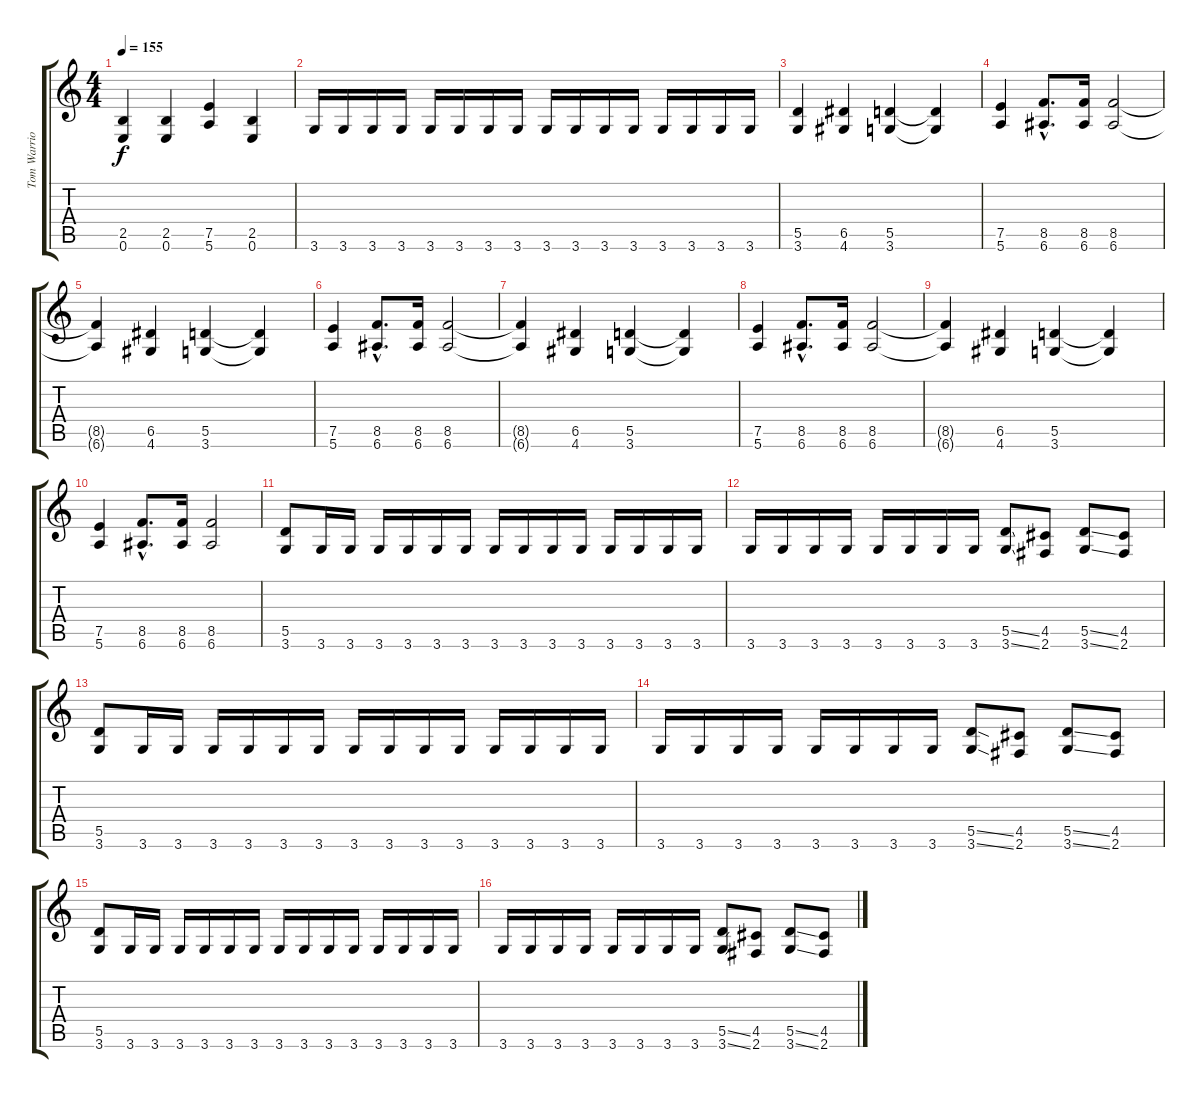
\track ("Tom Warrior" "Tom Warrio") {instrument distortionguitar}
\staff {score tabs}
\tuning (E4 B3 G3 D3 A2 E2) {hide}
\ts (4 4)
\tempo 155
\clef g2
\ks c
(2.5 0.6).4{dy f} (2.5 0.6).4 (7.5 5.6).4 (2.5 0.6).4 |
3.6.16 3.6.16 3.6.16 3.6.16 3.6.16 3.6.16 3.6.16 3.6.16 3.6.16 3.6.16 3.6.16 3.6.16 3.6.16 3.6.16 3.6.16 3.6.16 |
(5.5 3.6).4 (6.5 4.6).4 (5.5 3.6).4 (5.5{t} 3.6{t}).4 |
(7.5 5.6).4 (8.5{hac} 6.6{hac}).8{d} (8.5 6.6).16 (8.5 6.6).2 |
(8.5{t} 6.6{t}).4 (6.5 4.6).4 (5.5 3.6).4 (5.5{t} 3.6{t}).4 |
(7.5 5.6).4 (8.5{hac} 6.6{hac}).8{d} (8.5 6.6).16 (8.5 6.6).2 |
(8.5{t} 6.6{t}).4 (6.5 4.6).4 (5.5 3.6).4 (5.5{t} 3.6{t}).4 |
(7.5 5.6).4 (8.5{hac} 6.6{hac}).8{d} (8.5 6.6).16 (8.5 6.6).2 |
(8.5{t} 6.6{t}).4 (6.5 4.6).4 (5.5 3.6).4 (5.5{t} 3.6{t}).4 |
(7.5 5.6).4 (8.5{hac} 6.6{hac}).8{d} (8.5 6.6).16 (8.5 6.6).2 |
(5.5 3.6).8 3.6.16 3.6.16 3.6.16 3.6.16 3.6.16 3.6.16 3.6.16 3.6.16 3.6.16 3.6.16 3.6.16 3.6.16 3.6.16 3.6.16 |
3.6.16 3.6.16 3.6.16 3.6.16 3.6.16 3.6.16 3.6.16 3.6.16 (5.5{ss} 3.6{ss}).8 (4.5 2.6).8 (5.5{ss} 3.6{ss}).8 (4.5 2.6).8 |
(5.5 3.6).8 3.6.16 3.6.16 3.6.16 3.6.16 3.6.16 3.6.16 3.6.16 3.6.16 3.6.16 3.6.16 3.6.16 3.6.16 3.6.16 3.6.16 |
3.6.16 3.6.16 3.6.16 3.6.16 3.6.16 3.6.16 3.6.16 3.6.16 (5.5{ss} 3.6{ss}).8 (4.5 2.6).8 (5.5{ss} 3.6{ss}).8 (4.5 2.6).8 |
(5.5 3.6).8 3.6.16 3.6.16 3.6.16 3.6.16 3.6.16 3.6.16 3.6.16 3.6.16 3.6.16 3.6.16 3.6.16 3.6.16 3.6.16 3.6.16 |
3.6.16 3.6.16 3.6.16 3.6.16 3.6.16 3.6.16 3.6.16 3.6.16 (5.5{ss} 3.6{ss}).8 (4.5 2.6).8 (5.5{ss} 3.6{ss}).8 (4.5 2.6).8
